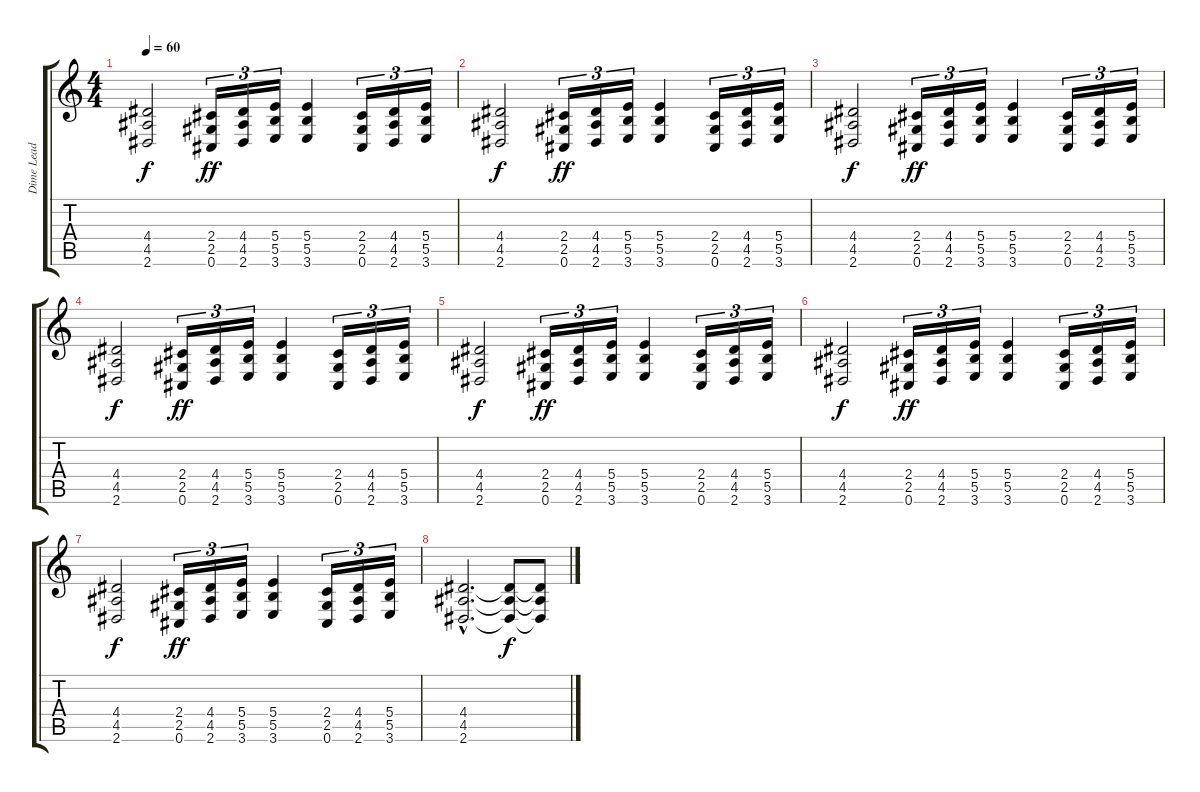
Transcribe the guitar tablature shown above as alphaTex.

\track ("Dime Lead Guitar" "Dime Lead ") {instrument overdrivenguitar}
\staff {score tabs}
\tuning (Db4 Ab3 E3 B2 Gb2 Db2) {hide}
\ts (4 4)
\tempo 60
\clef g2
\ks c
(4.4 4.5 2.6).2{dy f} (2.4 2.5 0.6).16{tu (3 2) dy ff} (4.4 4.5 2.6).16{tu (3 2)} (5.4 5.5 3.6).16{tu (3 2)} (5.4 5.5 3.6).4 (2.4 2.5 0.6).16{tu (3 2)} (4.4 4.5 2.6).16{tu (3 2)} (5.4 5.5 3.6).16{tu (3 2)} |
(4.4 4.5 2.6).2{dy f} (2.4 2.5 0.6).16{tu (3 2) dy ff} (4.4 4.5 2.6).16{tu (3 2)} (5.4 5.5 3.6).16{tu (3 2)} (5.4 5.5 3.6).4 (2.4 2.5 0.6).16{tu (3 2)} (4.4 4.5 2.6).16{tu (3 2)} (5.4 5.5 3.6).16{tu (3 2)} |
(4.4 4.5 2.6).2{dy f} (2.4 2.5 0.6).16{tu (3 2) dy ff} (4.4 4.5 2.6).16{tu (3 2)} (5.4 5.5 3.6).16{tu (3 2)} (5.4 5.5 3.6).4 (2.4 2.5 0.6).16{tu (3 2)} (4.4 4.5 2.6).16{tu (3 2)} (5.4 5.5 3.6).16{tu (3 2)} |
(4.4 4.5 2.6).2{dy f} (2.4 2.5 0.6).16{tu (3 2) dy ff} (4.4 4.5 2.6).16{tu (3 2)} (5.4 5.5 3.6).16{tu (3 2)} (5.4 5.5 3.6).4 (2.4 2.5 0.6).16{tu (3 2)} (4.4 4.5 2.6).16{tu (3 2)} (5.4 5.5 3.6).16{tu (3 2)} |
(4.4 4.5 2.6).2{dy f} (2.4 2.5 0.6).16{tu (3 2) dy ff} (4.4 4.5 2.6).16{tu (3 2)} (5.4 5.5 3.6).16{tu (3 2)} (5.4 5.5 3.6).4 (2.4 2.5 0.6).16{tu (3 2)} (4.4 4.5 2.6).16{tu (3 2)} (5.4 5.5 3.6).16{tu (3 2)} |
(4.4 4.5 2.6).2{dy f} (2.4 2.5 0.6).16{tu (3 2) dy ff} (4.4 4.5 2.6).16{tu (3 2)} (5.4 5.5 3.6).16{tu (3 2)} (5.4 5.5 3.6).4 (2.4 2.5 0.6).16{tu (3 2)} (4.4 4.5 2.6).16{tu (3 2)} (5.4 5.5 3.6).16{tu (3 2)} |
(4.4 4.5 2.6).2{dy f} (2.4 2.5 0.6).16{tu (3 2) dy ff} (4.4 4.5 2.6).16{tu (3 2)} (5.4 5.5 3.6).16{tu (3 2)} (5.4 5.5 3.6).4 (2.4 2.5 0.6).16{tu (3 2)} (4.4 4.5 2.6).16{tu (3 2)} (5.4 5.5 3.6).16{tu (3 2)} |
(4.4{hac} 4.5{hac} 2.6{hac}).2{d} (4.4{t} 4.5{t} 2.6{t}).8{dy f volume 0} (4.4{t} 4.5{t} 2.6{t}).8{volume 10}
